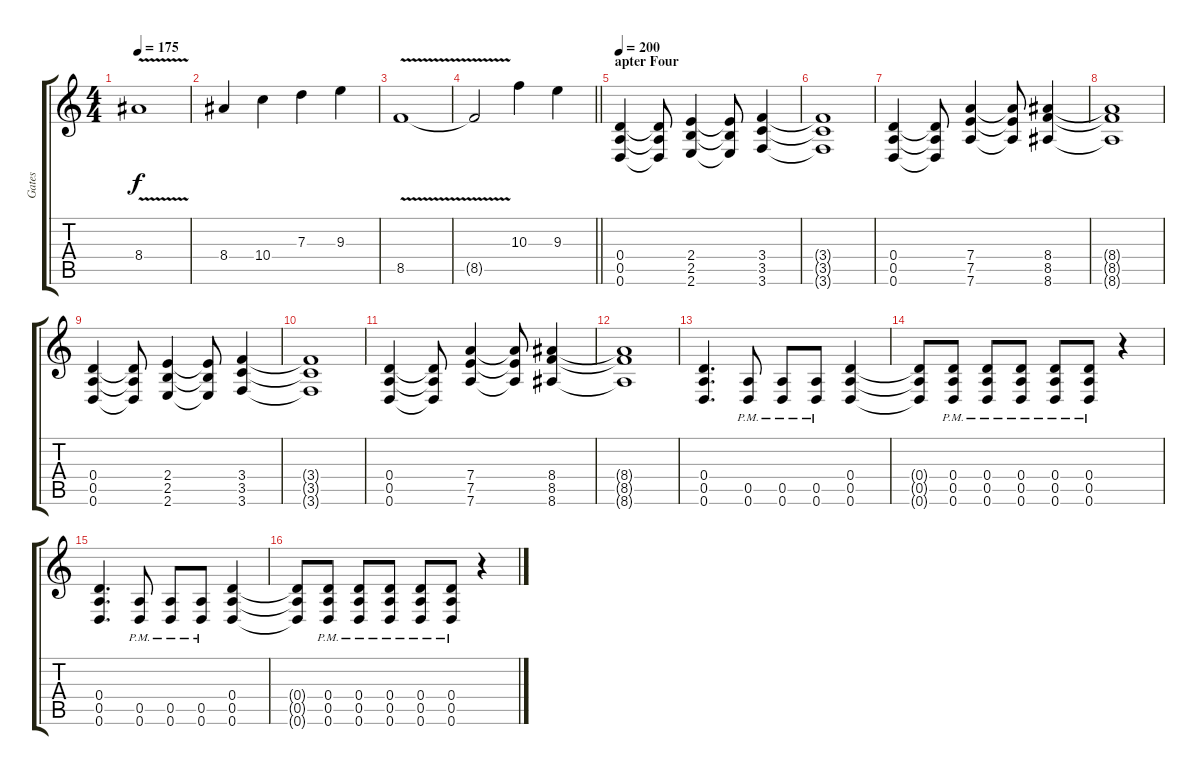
\track ("Gates" "Gates") {instrument distortionguitar}
\staff {score tabs}
\tuning (E4 B3 G3 D3 A2 D2) {hide}
\ts (4 4)
\tempo 175
\clef g2
\ks c
8.4{v}.1{dy f} |
8.4.4 10.4.4 7.3.4 9.3.4 |
8.5{v}.1 |
\barLineRight lightlight
8.5{t}.2 10.3.4 9.3.4 |
\section ("" "apter Four")
\tempo 200
(0.4 0.5 0.6).4 (0.4{t} 0.5{t} 0.6{t}).8 (2.4 2.5 2.6).4 (2.4{t} 2.5{t} 2.6{t}).8 (3.4 3.5 3.6).4 |
(3.4{t} 3.5{t} 3.6{t}).1 |
(0.4 0.5 0.6).4 (0.4{t} 0.5{t} 0.6{t}).8 (7.4 7.5 7.6).4 (7.4{t} 7.5{t} 7.6{t}).8 (8.4 8.5 8.6).4 |
(8.4{t} 8.5{t} 8.6{t}).1 |
(0.4 0.5 0.6).4 (0.4{t} 0.5{t} 0.6{t}).8 (2.4 2.5 2.6).4 (2.4{t} 2.5{t} 2.6{t}).8 (3.4 3.5 3.6).4 |
(3.4{t} 3.5{t} 3.6{t}).1 |
(0.4 0.5 0.6).4 (0.4{t} 0.5{t} 0.6{t}).8 (7.4 7.5 7.6).4 (7.4{t} 7.5{t} 7.6{t}).8 (8.4 8.5 8.6).4 |
(8.4{t} 8.5{t} 8.6{t}).1 |
(0.4 0.5 0.6).4{d} (0.5{pm} 0.6{pm}).8 (0.5{pm} 0.6{pm}).8 (0.5{pm} 0.6{pm}).8 (0.4 0.5 0.6).4 |
(0.4{t} 0.5{t} 0.6{t}).8 (0.4{pm} 0.5{pm} 0.6{pm}).8 (0.4{pm} 0.5{pm} 0.6{pm}).8 (0.4{pm} 0.5{pm} 0.6{pm}).8 (0.4{pm} 0.5{pm} 0.6{pm}).8 (0.4{pm} 0.5{pm} 0.6{pm}).8 r.4 |
(0.4 0.5 0.6).4{d} (0.5{pm} 0.6{pm}).8 (0.5{pm} 0.6{pm}).8 (0.5{pm} 0.6{pm}).8 (0.4 0.5 0.6).4 |
(0.4{t} 0.5{t} 0.6{t}).8 (0.4{pm} 0.5{pm} 0.6{pm}).8 (0.4{pm} 0.5{pm} 0.6{pm}).8 (0.4{pm} 0.5{pm} 0.6{pm}).8 (0.4{pm} 0.5{pm} 0.6{pm}).8 (0.4{pm} 0.5{pm} 0.6{pm}).8 r.4
